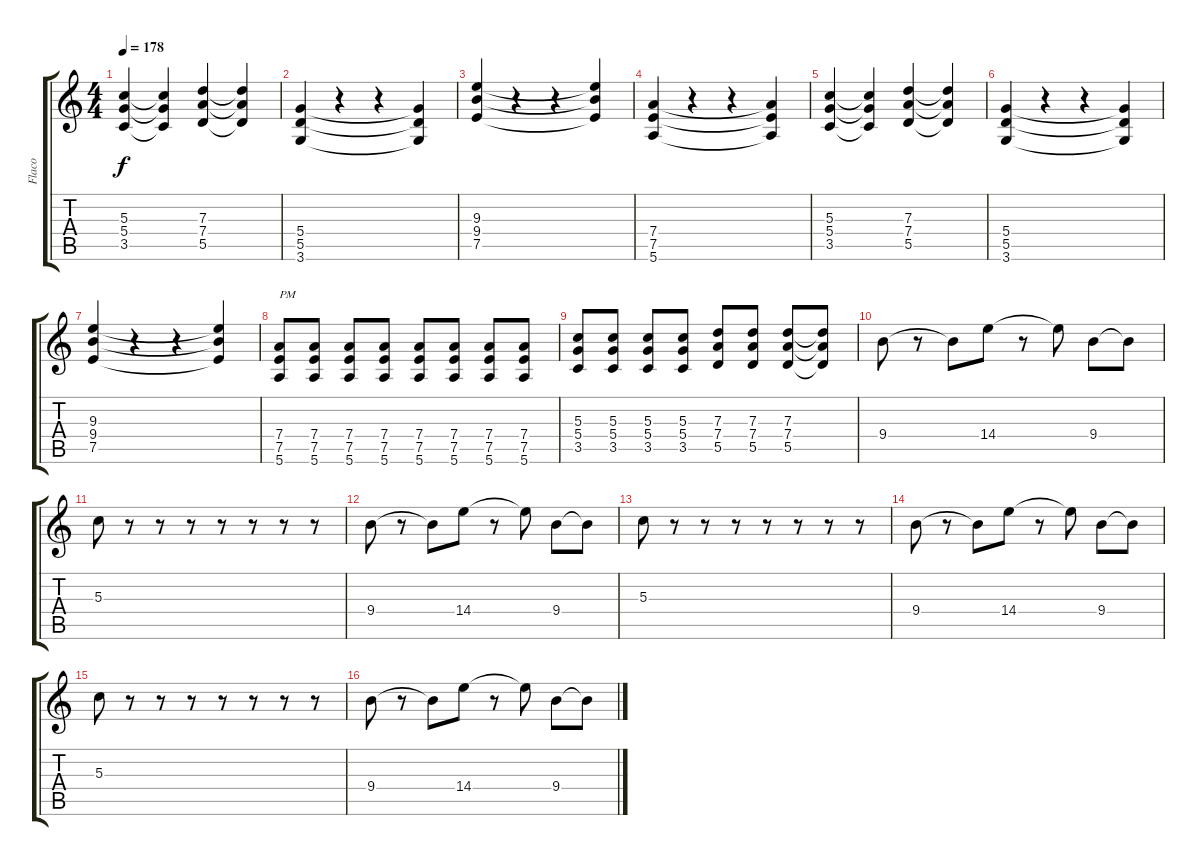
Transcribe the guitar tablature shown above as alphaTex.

\track ("Flaco" "Flaco") {instrument distortionguitar}
\staff {score tabs}
\tuning (E4 B3 G3 D3 A2 E2) {hide}
\ts (4 4)
\tempo 178
\clef g2
\ks c
(5.3 5.4 3.5).4{dy f} (5.3{t} 5.4{t} 3.5{t}).4 (7.3 7.4 5.5).4 (7.3{t} 7.4{t} 5.5{t}).4 |
(5.4 5.5 3.6).4 r.4 r.4 (5.4{t} 5.5{t} 3.6{t}).4 |
(9.3 9.4 7.5).4 r.4 r.4 (9.3{t} 9.4{t} 7.5{t}).4 |
(7.4 7.5 5.6).4 r.4 r.4 (7.4{t} 7.5{t} 5.6{t}).4 |
(5.3 5.4 3.5).4 (5.3{t} 5.4{t} 3.5{t}).4 (7.3 7.4 5.5).4 (7.3{t} 7.4{t} 5.5{t}).4 |
(5.4 5.5 3.6).4 r.4 r.4 (5.4{t} 5.5{t} 3.6{t}).4 |
(9.3 9.4 7.5).4 r.4 r.4 (9.3{t} 9.4{t} 7.5{t}).4 |
(7.4 7.5 5.6).8{txt "PM"} (7.4 7.5 5.6).8 (7.4 7.5 5.6).8 (7.4 7.5 5.6).8 (7.4 7.5 5.6).8 (7.4 7.5 5.6).8 (7.4 7.5 5.6).8 (7.4 7.5 5.6).8 |
(5.3 5.4 3.5).8 (5.3 5.4 3.5).8 (5.3 5.4 3.5).8 (5.3 5.4 3.5).8 (7.3 7.4 5.5).8 (7.3 7.4 5.5).8 (7.3 7.4 5.5).8 (7.3{t} 7.4{t} 5.5{t}).8 |
9.4.8 r.8 9.4{t}.8 14.4.8 r.8 14.4{t}.8 9.4.8 9.4{t}.8 |
5.3.8 r.8 r.8 r.8 r.8 r.8 r.8 r.8 |
9.4.8 r.8 9.4{t}.8 14.4.8 r.8 14.4{t}.8 9.4.8 9.4{t}.8 |
5.3.8 r.8 r.8 r.8 r.8 r.8 r.8 r.8 |
9.4.8 r.8 9.4{t}.8 14.4.8 r.8 14.4{t}.8 9.4.8 9.4{t}.8 |
5.3.8 r.8 r.8 r.8 r.8 r.8 r.8 r.8 |
9.4.8 r.8 9.4{t}.8 14.4.8 r.8 14.4{t}.8 9.4.8 9.4{t}.8
